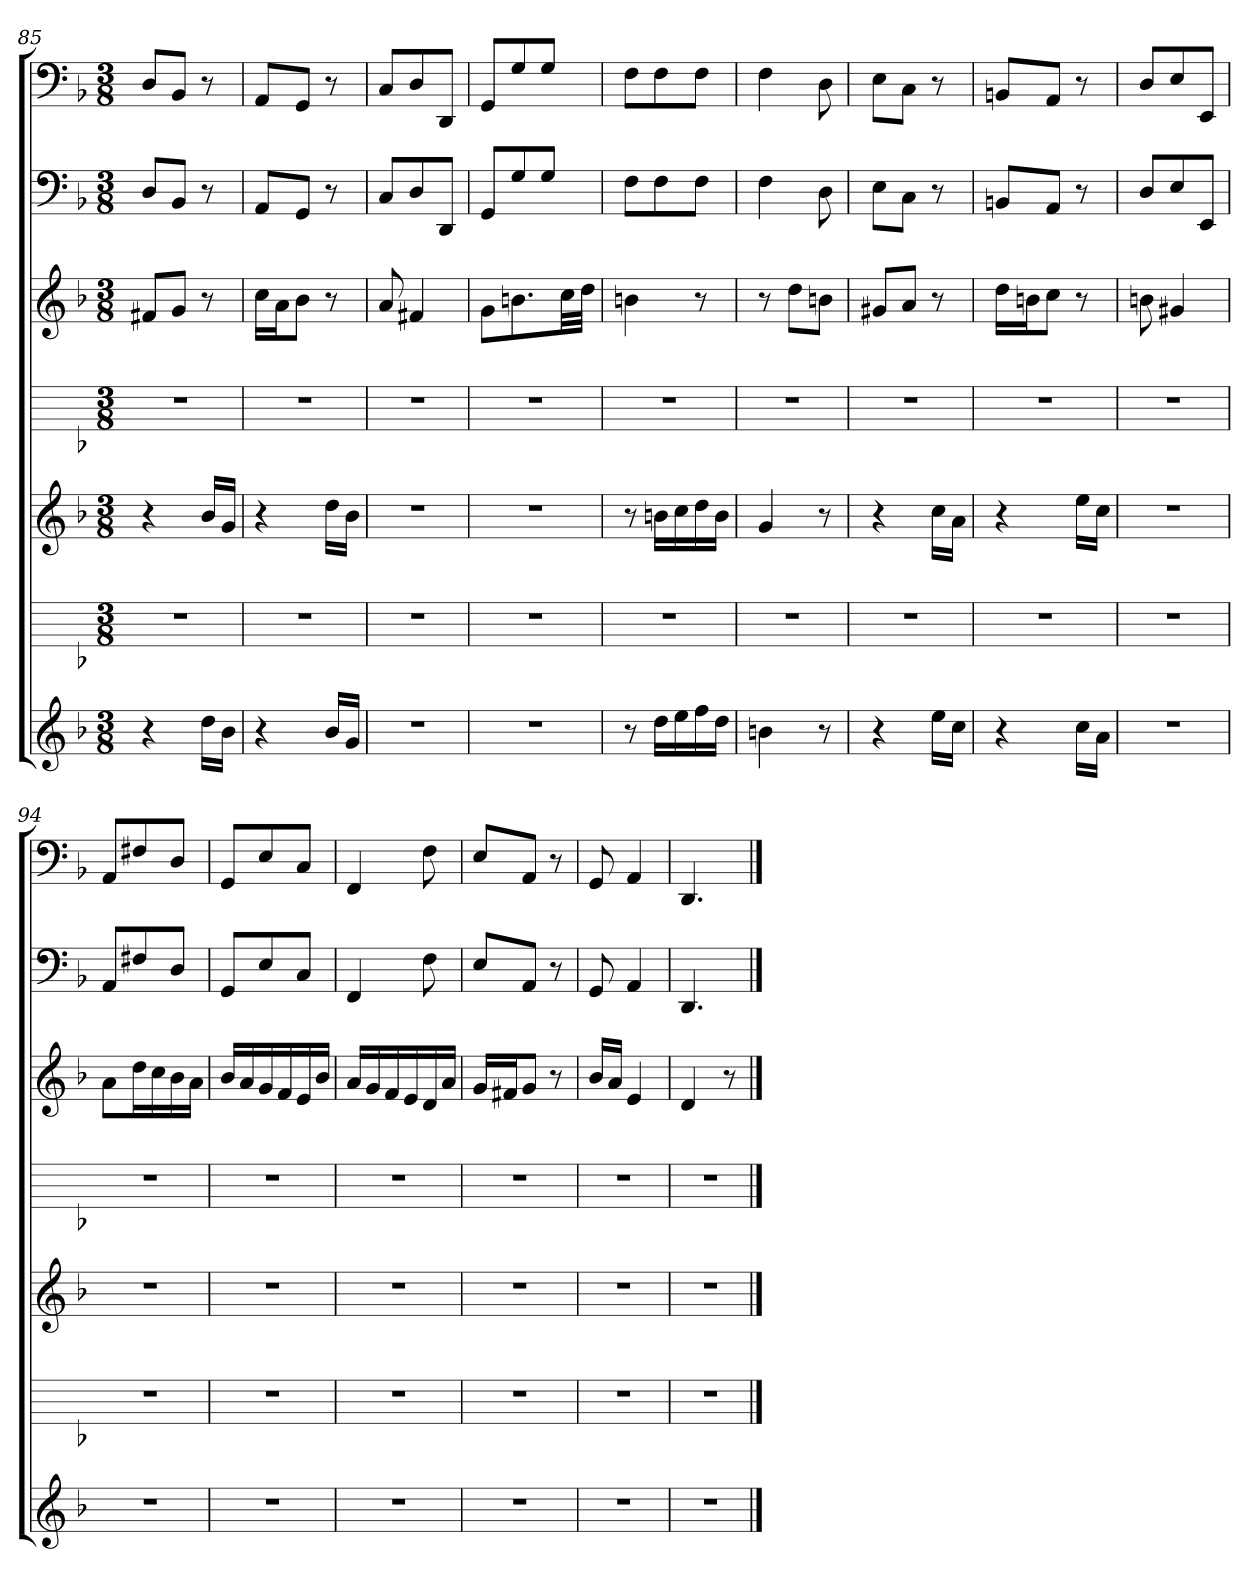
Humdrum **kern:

**kern	**kern	**kern	**kern	**kern	**kern	**kern
*part7	*part6	*part5	*part4	*part3	*part2	*part1
*staff7	*staff6	*staff5	*staff4	*staff3	*staff2	*staff1
*	*	*	*	*	*clefF4	*clefF4
*k[b-]	*k[b-]	*k[b-]	*k[b-]	*k[b-]	*k[b-]	*k[b-]
*F:	*F:	*F:	*F:	*F:	*F:	*F:
*M3/8	*M3/8	*M3/8	*M3/8	*M3/8	*M3/8	*M3/8
=85	=85	=85	=85	=85	=85	=85
4r	4.r	4r	4.r	8f#XL	8D/L	8D/L
.	.	.	.	8gJ	8BB-/J	8BB-/J
16ddLL	.	16b-LL	.	8r	8r	8r
16b-JJ	.	16gJJ	.	.	.	.
=86	=86	=86	=86	=86	=86	=86
4r	4.r	4r	4.r	16ccLL	8AA/L	8AA/L
.	.	.	.	16aJ	.	.
.	.	.	.	8b-J	8GG/J	8GG/J
16b-LL	.	16ddLL	.	8r	8r	8r
16gJJ	.	16b-JJ	.	.	.	.
=87	=87	=87	=87	=87	=87	=87
4.r	4.r	4.r	4.r	8a	8C/L	8C/L
.	.	.	.	4f#X	8D/	8D/
.	.	.	.	.	8DD/J	8DD/J
=88	=88	=88	=88	=88	=88	=88
4.r	4.r	4.r	4.r	8gL	8GG/L	8GG/L
.	.	.	.	8.bn	8G/	8G/
.	.	.	.	.	8G/J	8G/J
.	.	.	.	32ccLL	.	.
.	.	.	.	32ddJJJ	.	.
=89	=89	=89	=89	=89	=89	=89
8r	4.r	8r	4.r	4bn	8F\L	8F\L
16ddLL	.	16bnLL	.	.	8F\	8F\
16ee	.	16cc	.	.	.	.
16ff	.	16dd	.	8r	8F\J	8F\J
16ddJJ	.	16bJJ	.	.	.	.
=90	=90	=90	=90	=90	=90	=90
4bn	4.r	4g	4.r	8r	4F	4F
.	.	.	.	8ddL	.	.
8r	.	8r	.	8bnJ	8D	8D
=91	=91	=91	=91	=91	=91	=91
4r	4.r	4r	4.r	8g#XL	8E\L	8E\L
.	.	.	.	8aJ	8C\J	8C\J
16eeLL	.	16ccLL	.	8r	8r	8r
16ccJJ	.	16aJJ	.	.	.	.
=92	=92	=92	=92	=92	=92	=92
4r	4.r	4r	4.r	16ddLL	8BBn/L	8BBn/L
.	.	.	.	16bnJ	.	.
.	.	.	.	8ccJ	8AA/J	8AA/J
16ccLL	.	16eeLL	.	8r	8r	8r
16aJJ	.	16ccJJ	.	.	.	.
=93	=93	=93	=93	=93	=93	=93
4.r	4.r	4.r	4.r	8bn	8D/L	8D/L
.	.	.	.	4g#X	8E/	8E/
.	.	.	.	.	8EE/J	8EE/J
=94	=94	=94	=94	=94	=94	=94
4.r	4.r	4.r	4.r	8aL	8AA/L	8AA/L
.	.	.	.	16ddL	8F#X/	8F#X/
.	.	.	.	16cc	.	.
.	.	.	.	16b-	8D/J	8D/J
.	.	.	.	16aJJ	.	.
=95	=95	=95	=95	=95	=95	=95
4.r	4.r	4.r	4.r	16b-LL	8GG/L	8GG/L
.	.	.	.	16a	.	.
.	.	.	.	16g	8E/	8E/
.	.	.	.	16f	.	.
.	.	.	.	16e	8C/J	8C/J
.	.	.	.	16b-JJ	.	.
=96	=96	=96	=96	=96	=96	=96
4.r	4.r	4.r	4.r	16aLL	4FF	4FF
.	.	.	.	16g	.	.
.	.	.	.	16f	.	.
.	.	.	.	16e	.	.
.	.	.	.	16d	8F	8F
.	.	.	.	16aJJ	.	.
=97	=97	=97	=97	=97	=97	=97
4.r	4.r	4.r	4.r	16gLL	8E/L	8E/L
.	.	.	.	16f#XJ	.	.
.	.	.	.	8gJ	8AA/J	8AA/J
.	.	.	.	8r	8r	8r
=98	=98	=98	=98	=98	=98	=98
4.r	4.r	4.r	4.r	16b-LL	8GG	8GG
.	.	.	.	16aJJ	.	.
.	.	.	.	4e	4AA	4AA
=99	=99	=99	=99	=99	=99	=99
4.r	4.r	4.r	4.r	4d	4.DD	4.DD
.	.	.	.	8r	.	.
==	==	==	==	==	==	==
*-	*-	*-	*-	*-	*-	*-
